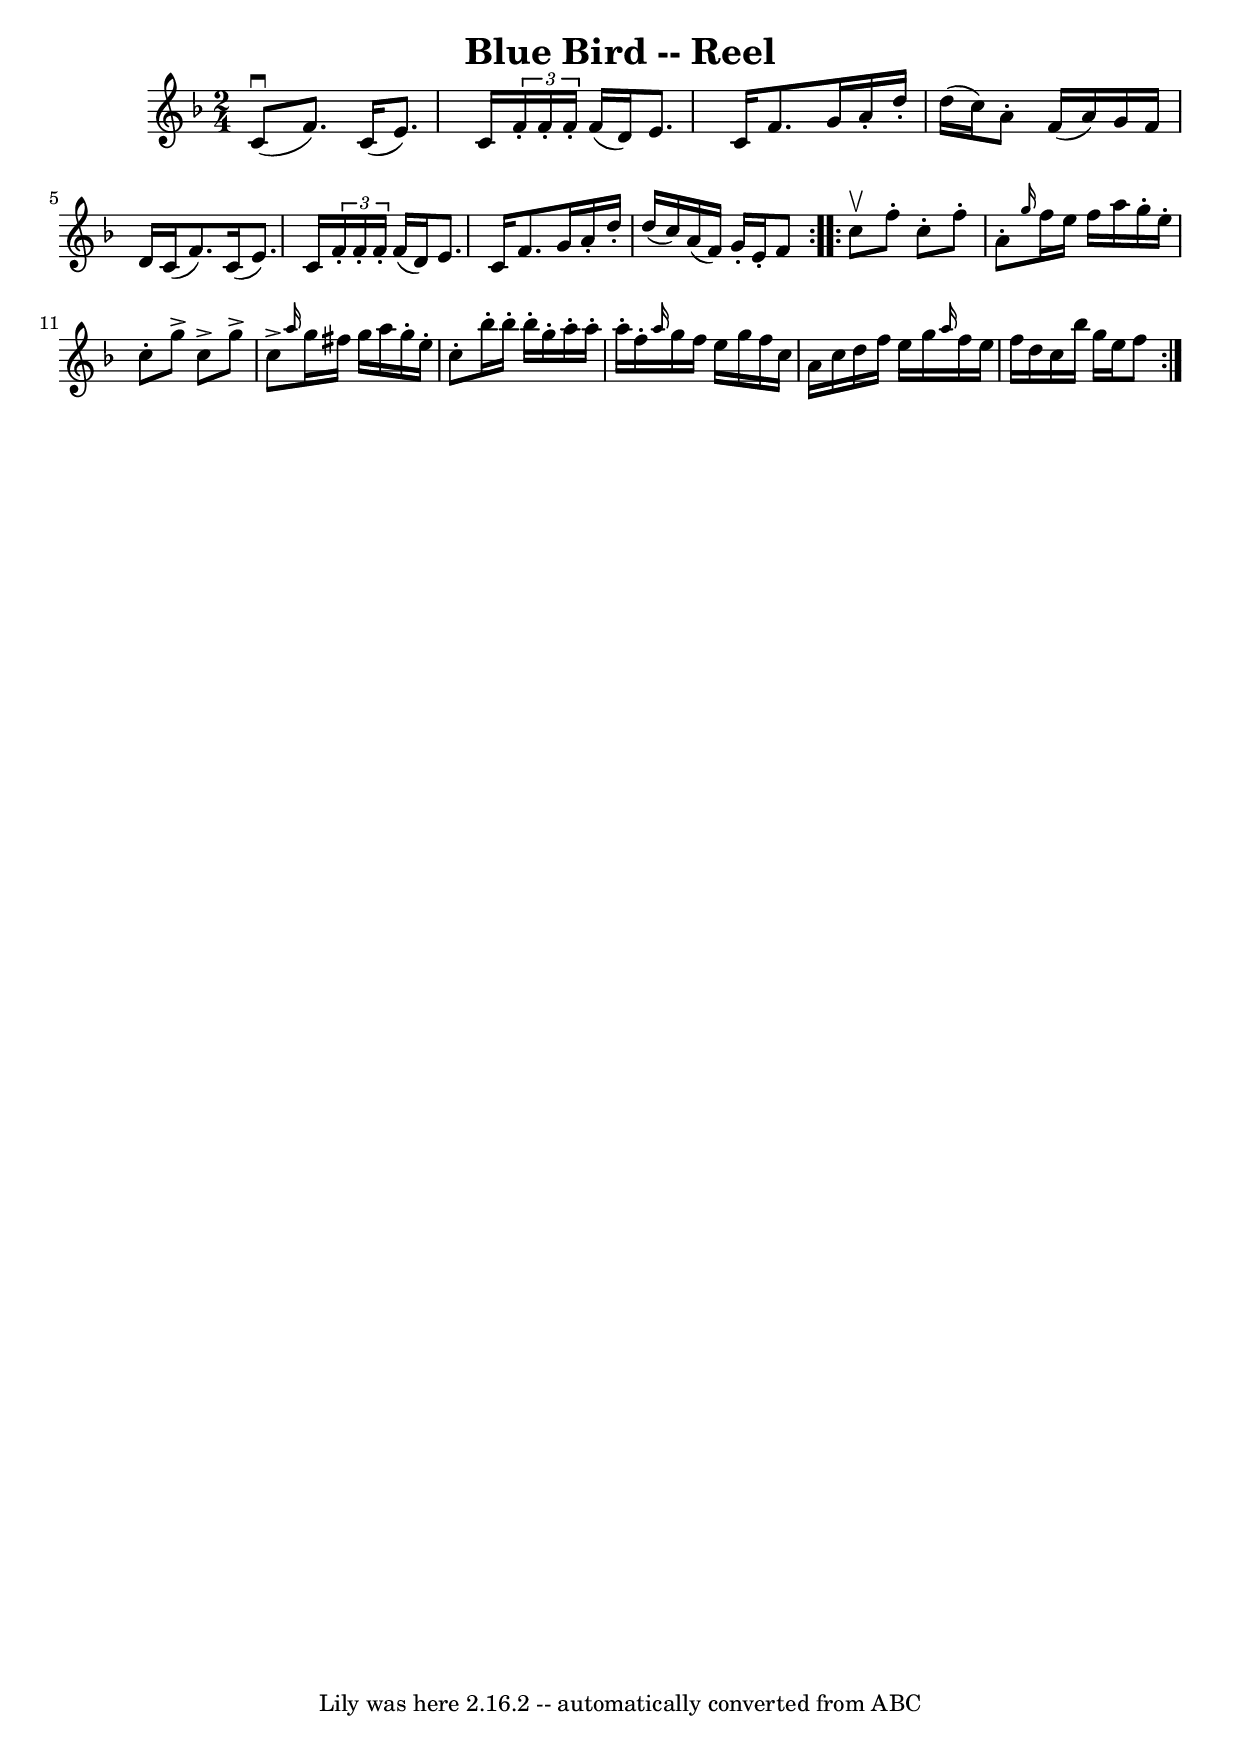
\version "2.16.2"
\include "Mammoth.ily"
\header {
  %% book = "Ryan's Mammoth Collection"
  crossRefNumber = "1"
  footnotes = "\\\\178\\\\The book has the triplets written as demisemiquavers."
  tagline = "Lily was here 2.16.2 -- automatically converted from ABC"
  title = "Blue Bird -- Reel"

}
voicedefault =  {



  \repeat volta 2 {

    \time 2/4 
    \key f \major
    c'8^\downbow(|
    f'8.) c'16 (e'8.  
    -) c'16    |
    \times 2/3 { f'16 -. f'16 -. f'16 -. 
	       } f'16 (
    d'16) e'8. c'16    |
    f'8. g'16 a'16 -. d''16 -.   
    d''16 (c''16)   |
    a'8 -. f'16 (a'16) g'16 f'16    
    d'16 c'16 (|
    f'8.) c'16 (e'8.) c'16    |
    
    \times 2/3 { f'16 -. f'16 -. f'16 -. 
	       } f'16 (d'16) e'8. c'16 
    |
    f'8. g'16 a'16 -. d''16 -. d''16 (c''16)   
    |
    a'16 (f'16) g'16 -. e'16 -. f'8    
  } 
  \repeat volta 2 {
    
    c''8^\upbow |
    f''8 -. c''8 -. f''8 -. a'8 -.   |
    
    \grace { g''16  
	   } f''16 e''16 f''16 a''16 g''16 -. e''16 -.  
    c''8 -.   |
    g''8^\accent c''8^\accent g''8^\accent c''8^\accent   |
    \grace { a''16  
	   } g''16 fis''16 g''16 a''16   
    g''16 -. e''16 -. c''8 -.   |
    bes''16 -. bes''16 -. bes''16 
    -. g''16 -. a''16 -. a''16 -. a''16 -. f''16 -.   |
    \grace {   
      a''16  
    } g''16 f''16 e''16 g''16 f''16 c''16 a'16 c''16 
    |
    d''16 f''16 e''16 g''16  \grace { a''16  
				    } f''16    
    e''16 f''16 d''16    |
    c''16 bes''16 g''16 e''16    
    f''8    
  }   

}

\score{
  <<

    \context Staff="default"
    {
      \voicedefault 
      
    }

  >>
  \layout {
    
  }
  \midi {
  }

}
